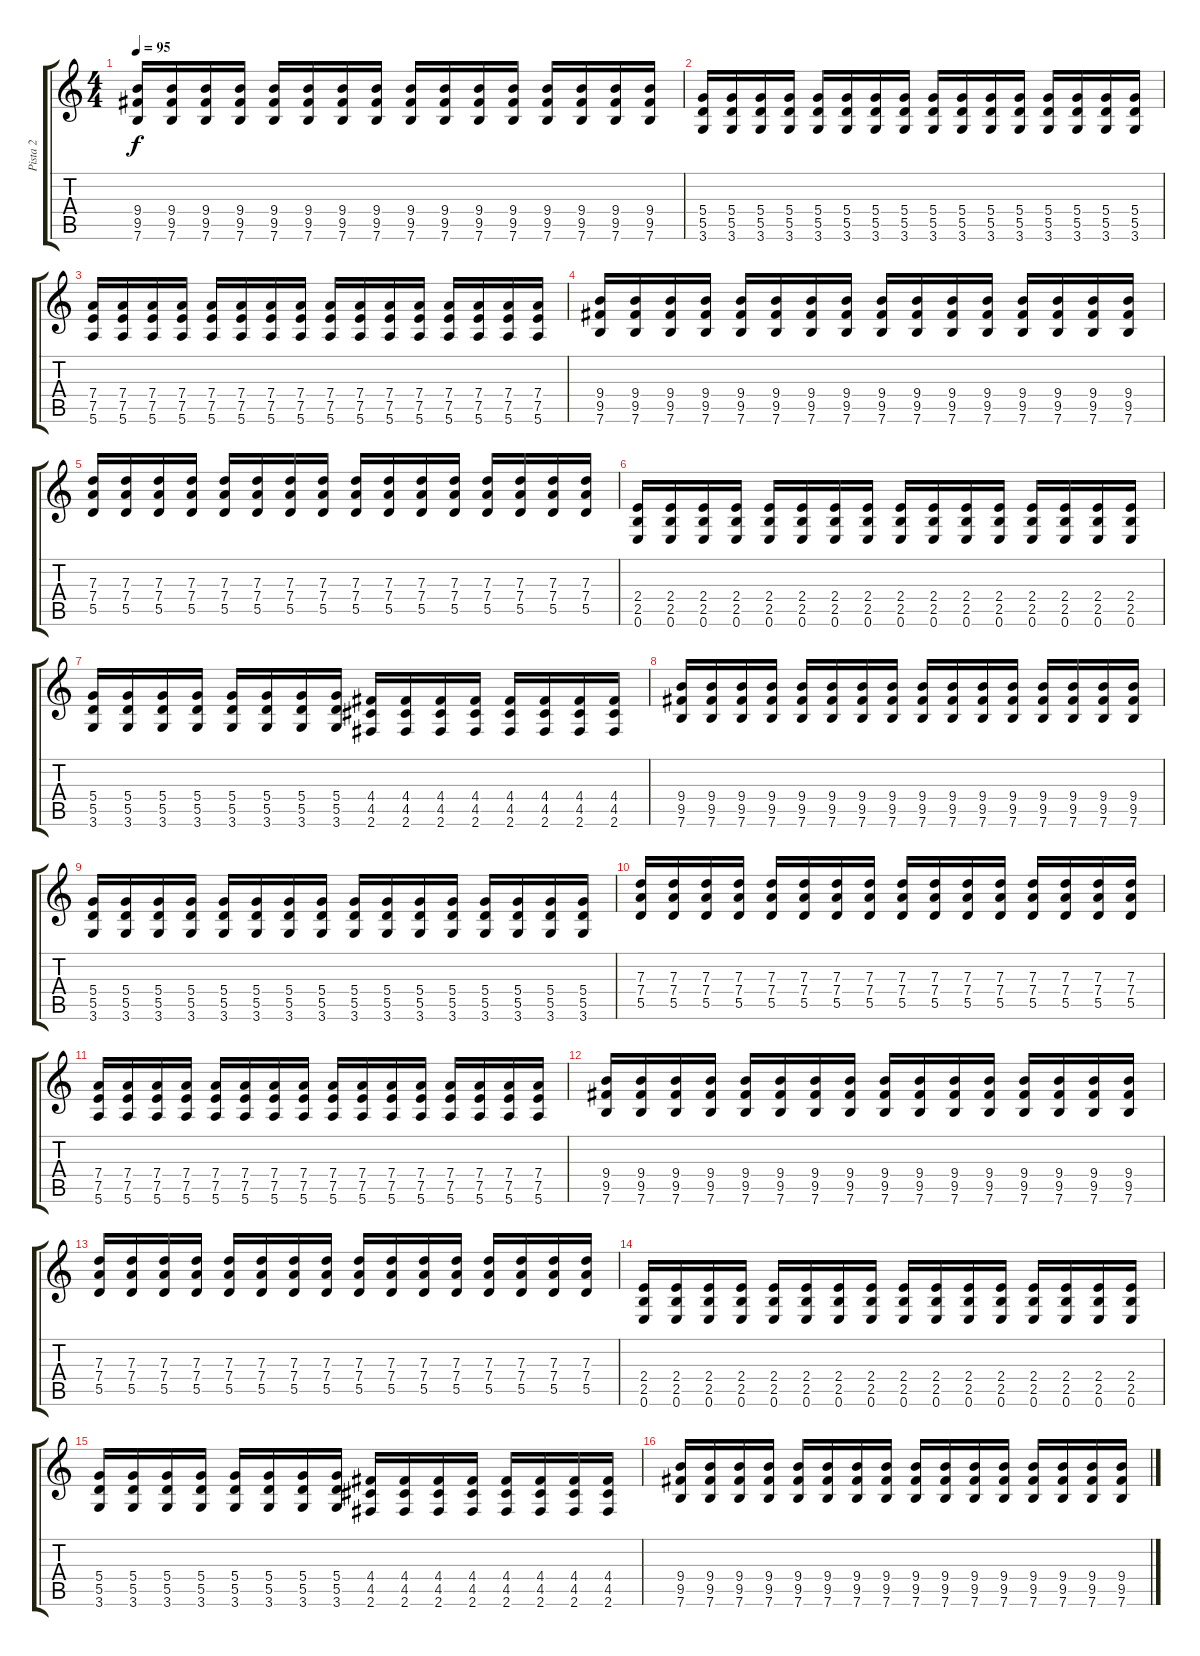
\track ("Pista 2" "Pista 2") {instrument distortionguitar}
\staff {score tabs}
\tuning (E4 B3 G3 D3 A2 E2) {hide}
\ts (4 4)
\tempo 95
\clef g2
\ks c
(9.4 9.5 7.6).16{dy f} (9.4 9.5 7.6).16 (9.4 9.5 7.6).16 (9.4 9.5 7.6).16 (9.4 9.5 7.6).16 (9.4 9.5 7.6).16 (9.4 9.5 7.6).16 (9.4 9.5 7.6).16 (9.4 9.5 7.6).16 (9.4 9.5 7.6).16 (9.4 9.5 7.6).16 (9.4 9.5 7.6).16 (9.4 9.5 7.6).16 (9.4 9.5 7.6).16 (9.4 9.5 7.6).16 (9.4 9.5 7.6).16 |
(5.4 5.5 3.6).16 (5.4 5.5 3.6).16 (5.4 5.5 3.6).16 (5.4 5.5 3.6).16 (5.4 5.5 3.6).16 (5.4 5.5 3.6).16 (5.4 5.5 3.6).16 (5.4 5.5 3.6).16 (5.4 5.5 3.6).16 (5.4 5.5 3.6).16 (5.4 5.5 3.6).16 (5.4 5.5 3.6).16 (5.4 5.5 3.6).16 (5.4 5.5 3.6).16 (5.4 5.5 3.6).16 (5.4 5.5 3.6).16 |
(7.4 7.5 5.6).16 (7.4 7.5 5.6).16 (7.4 7.5 5.6).16 (7.4 7.5 5.6).16 (7.4 7.5 5.6).16 (7.4 7.5 5.6).16 (7.4 7.5 5.6).16 (7.4 7.5 5.6).16 (7.4 7.5 5.6).16 (7.4 7.5 5.6).16 (7.4 7.5 5.6).16 (7.4 7.5 5.6).16 (7.4 7.5 5.6).16 (7.4 7.5 5.6).16 (7.4 7.5 5.6).16 (7.4 7.5 5.6).16 |
(9.4 9.5 7.6).16 (9.4 9.5 7.6).16 (9.4 9.5 7.6).16 (9.4 9.5 7.6).16 (9.4 9.5 7.6).16 (9.4 9.5 7.6).16 (9.4 9.5 7.6).16 (9.4 9.5 7.6).16 (9.4 9.5 7.6).16 (9.4 9.5 7.6).16 (9.4 9.5 7.6).16 (9.4 9.5 7.6).16 (9.4 9.5 7.6).16 (9.4 9.5 7.6).16 (9.4 9.5 7.6).16 (9.4 9.5 7.6).16 |
(7.3 7.4 5.5).16 (7.3 7.4 5.5).16 (7.3 7.4 5.5).16 (7.3 7.4 5.5).16 (7.3 7.4 5.5).16 (7.3 7.4 5.5).16 (7.3 7.4 5.5).16 (7.3 7.4 5.5).16 (7.3 7.4 5.5).16 (7.3 7.4 5.5).16 (7.3 7.4 5.5).16 (7.3 7.4 5.5).16 (7.3 7.4 5.5).16 (7.3 7.4 5.5).16 (7.3 7.4 5.5).16 (7.3 7.4 5.5).16 |
(2.4 2.5 0.6).16 (2.4 2.5 0.6).16 (2.4 2.5 0.6).16 (2.4 2.5 0.6).16 (2.4 2.5 0.6).16 (2.4 2.5 0.6).16 (2.4 2.5 0.6).16 (2.4 2.5 0.6).16 (2.4 2.5 0.6).16 (2.4 2.5 0.6).16 (2.4 2.5 0.6).16 (2.4 2.5 0.6).16 (2.4 2.5 0.6).16 (2.4 2.5 0.6).16 (2.4 2.5 0.6).16 (2.4 2.5 0.6).16 |
(5.4 5.5 3.6).16 (5.4 5.5 3.6).16 (5.4 5.5 3.6).16 (5.4 5.5 3.6).16 (5.4 5.5 3.6).16 (5.4 5.5 3.6).16 (5.4 5.5 3.6).16 (5.4 5.5 3.6).16 (4.4 4.5 2.6).16 (4.4 4.5 2.6).16 (4.4 4.5 2.6).16 (4.4 4.5 2.6).16 (4.4 4.5 2.6).16 (4.4 4.5 2.6).16 (4.4 4.5 2.6).16 (4.4 4.5 2.6).16 |
(9.4 9.5 7.6).16 (9.4 9.5 7.6).16 (9.4 9.5 7.6).16 (9.4 9.5 7.6).16 (9.4 9.5 7.6).16 (9.4 9.5 7.6).16 (9.4 9.5 7.6).16 (9.4 9.5 7.6).16 (9.4 9.5 7.6).16 (9.4 9.5 7.6).16 (9.4 9.5 7.6).16 (9.4 9.5 7.6).16 (9.4 9.5 7.6).16 (9.4 9.5 7.6).16 (9.4 9.5 7.6).16 (9.4 9.5 7.6).16 |
(5.4 5.5 3.6).16 (5.4 5.5 3.6).16 (5.4 5.5 3.6).16 (5.4 5.5 3.6).16 (5.4 5.5 3.6).16 (5.4 5.5 3.6).16 (5.4 5.5 3.6).16 (5.4 5.5 3.6).16 (5.4 5.5 3.6).16 (5.4 5.5 3.6).16 (5.4 5.5 3.6).16 (5.4 5.5 3.6).16 (5.4 5.5 3.6).16 (5.4 5.5 3.6).16 (5.4 5.5 3.6).16 (5.4 5.5 3.6).16 |
(7.3 7.4 5.5).16 (7.3 7.4 5.5).16 (7.3 7.4 5.5).16 (7.3 7.4 5.5).16 (7.3 7.4 5.5).16 (7.3 7.4 5.5).16 (7.3 7.4 5.5).16 (7.3 7.4 5.5).16 (7.3 7.4 5.5).16 (7.3 7.4 5.5).16 (7.3 7.4 5.5).16 (7.3 7.4 5.5).16 (7.3 7.4 5.5).16 (7.3 7.4 5.5).16 (7.3 7.4 5.5).16 (7.3 7.4 5.5).16 |
(7.4 7.5 5.6).16 (7.4 7.5 5.6).16 (7.4 7.5 5.6).16 (7.4 7.5 5.6).16 (7.4 7.5 5.6).16 (7.4 7.5 5.6).16 (7.4 7.5 5.6).16 (7.4 7.5 5.6).16 (7.4 7.5 5.6).16 (7.4 7.5 5.6).16 (7.4 7.5 5.6).16 (7.4 7.5 5.6).16 (7.4 7.5 5.6).16 (7.4 7.5 5.6).16 (7.4 7.5 5.6).16 (7.4 7.5 5.6).16 |
(9.4 9.5 7.6).16 (9.4 9.5 7.6).16 (9.4 9.5 7.6).16 (9.4 9.5 7.6).16 (9.4 9.5 7.6).16 (9.4 9.5 7.6).16 (9.4 9.5 7.6).16 (9.4 9.5 7.6).16 (9.4 9.5 7.6).16 (9.4 9.5 7.6).16 (9.4 9.5 7.6).16 (9.4 9.5 7.6).16 (9.4 9.5 7.6).16 (9.4 9.5 7.6).16 (9.4 9.5 7.6).16 (9.4 9.5 7.6).16 |
(7.3 7.4 5.5).16 (7.3 7.4 5.5).16 (7.3 7.4 5.5).16 (7.3 7.4 5.5).16 (7.3 7.4 5.5).16 (7.3 7.4 5.5).16 (7.3 7.4 5.5).16 (7.3 7.4 5.5).16 (7.3 7.4 5.5).16 (7.3 7.4 5.5).16 (7.3 7.4 5.5).16 (7.3 7.4 5.5).16 (7.3 7.4 5.5).16 (7.3 7.4 5.5).16 (7.3 7.4 5.5).16 (7.3 7.4 5.5).16 |
(2.4 2.5 0.6).16 (2.4 2.5 0.6).16 (2.4 2.5 0.6).16 (2.4 2.5 0.6).16 (2.4 2.5 0.6).16 (2.4 2.5 0.6).16 (2.4 2.5 0.6).16 (2.4 2.5 0.6).16 (2.4 2.5 0.6).16 (2.4 2.5 0.6).16 (2.4 2.5 0.6).16 (2.4 2.5 0.6).16 (2.4 2.5 0.6).16 (2.4 2.5 0.6).16 (2.4 2.5 0.6).16 (2.4 2.5 0.6).16 |
(5.4 5.5 3.6).16 (5.4 5.5 3.6).16 (5.4 5.5 3.6).16 (5.4 5.5 3.6).16 (5.4 5.5 3.6).16 (5.4 5.5 3.6).16 (5.4 5.5 3.6).16 (5.4 5.5 3.6).16 (4.4 4.5 2.6).16 (4.4 4.5 2.6).16 (4.4 4.5 2.6).16 (4.4 4.5 2.6).16 (4.4 4.5 2.6).16 (4.4 4.5 2.6).16 (4.4 4.5 2.6).16 (4.4 4.5 2.6).16 |
(9.4 9.5 7.6).16 (9.4 9.5 7.6).16 (9.4 9.5 7.6).16 (9.4 9.5 7.6).16 (9.4 9.5 7.6).16 (9.4 9.5 7.6).16 (9.4 9.5 7.6).16 (9.4 9.5 7.6).16 (9.4 9.5 7.6).16 (9.4 9.5 7.6).16 (9.4 9.5 7.6).16 (9.4 9.5 7.6).16 (9.4 9.5 7.6).16 (9.4 9.5 7.6).16 (9.4 9.5 7.6).16 (9.4 9.5 7.6).16
